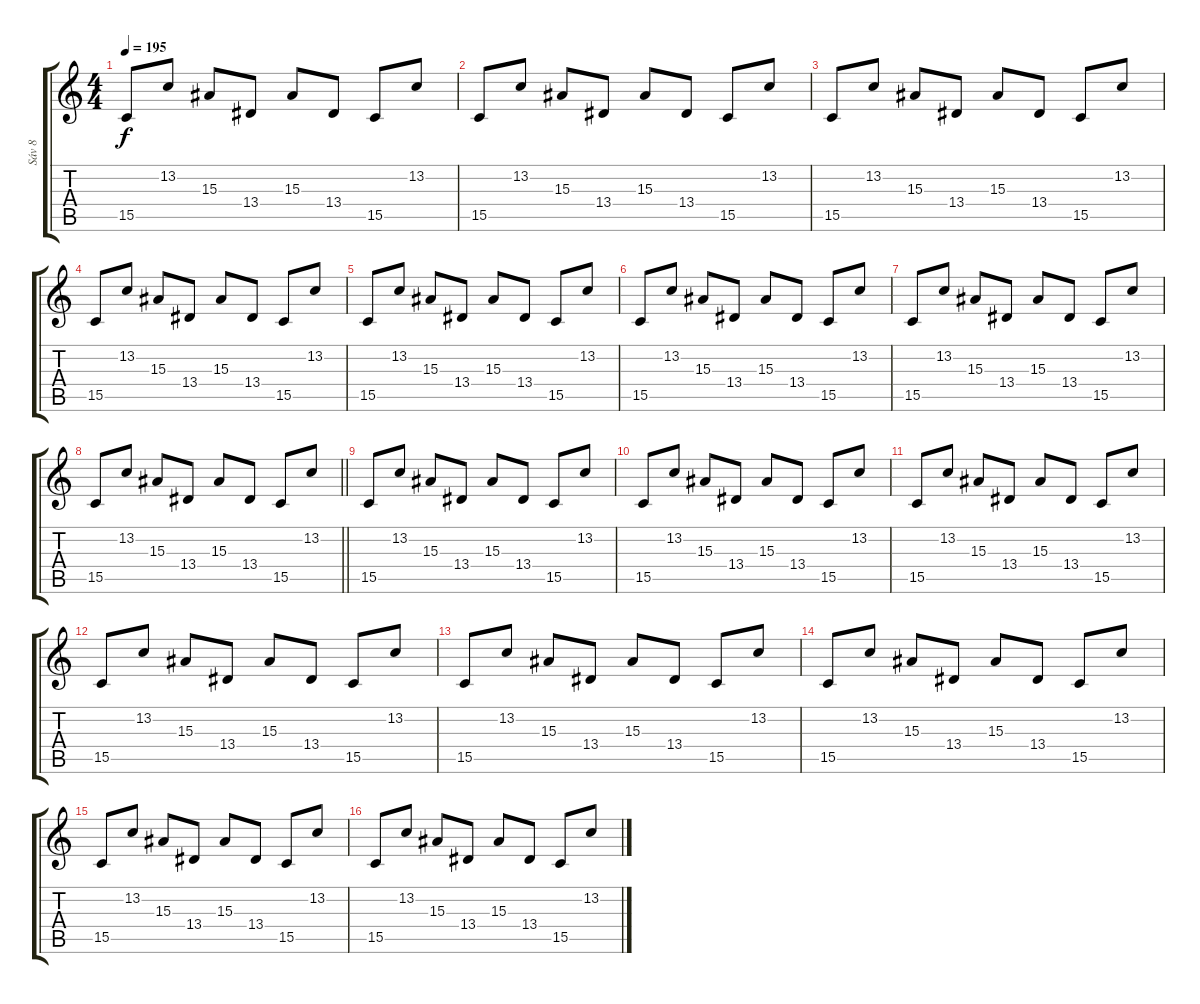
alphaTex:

\track ("Sáv 8" "Sáv 8") {instrument woodblock}
\staff {score tabs}
\tuning (E4 B3 G3 D3 A2 E2) {hide}
\ts (4 4)
\tempo 195
\clef g2
\ks c
15.5.8{dy f} 13.2.8 15.3.8 13.4.8 15.3.8 13.4.8 15.5.8 13.2.8 |
15.5.8 13.2.8 15.3.8 13.4.8 15.3.8 13.4.8 15.5.8 13.2.8 |
15.5.8 13.2.8 15.3.8 13.4.8 15.3.8 13.4.8 15.5.8 13.2.8 |
15.5.8 13.2.8 15.3.8 13.4.8 15.3.8 13.4.8 15.5.8 13.2.8 |
15.5.8 13.2.8 15.3.8 13.4.8 15.3.8 13.4.8 15.5.8 13.2.8 |
15.5.8 13.2.8 15.3.8 13.4.8 15.3.8 13.4.8 15.5.8 13.2.8 |
15.5.8 13.2.8 15.3.8 13.4.8 15.3.8 13.4.8 15.5.8 13.2.8 |
\barLineRight lightlight
15.5.8 13.2.8 15.3.8 13.4.8 15.3.8 13.4.8 15.5.8 13.2.8 |
\section ("" "")
15.5.8 13.2.8 15.3.8 13.4.8 15.3.8 13.4.8 15.5.8 13.2.8 |
15.5.8 13.2.8 15.3.8 13.4.8 15.3.8 13.4.8 15.5.8 13.2.8 |
15.5.8 13.2.8 15.3.8 13.4.8 15.3.8 13.4.8 15.5.8 13.2.8 |
15.5.8 13.2.8 15.3.8 13.4.8 15.3.8 13.4.8 15.5.8 13.2.8 |
15.5.8 13.2.8 15.3.8 13.4.8 15.3.8 13.4.8 15.5.8 13.2.8 |
15.5.8 13.2.8 15.3.8 13.4.8 15.3.8 13.4.8 15.5.8 13.2.8 |
15.5.8 13.2.8 15.3.8 13.4.8 15.3.8 13.4.8 15.5.8 13.2.8 |
15.5.8 13.2.8 15.3.8 13.4.8 15.3.8 13.4.8 15.5.8 13.2.8
